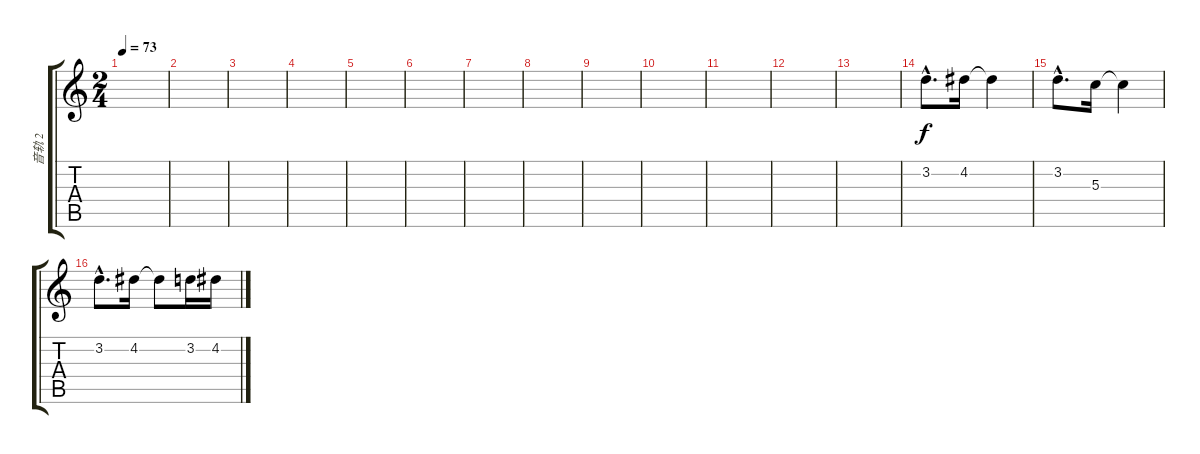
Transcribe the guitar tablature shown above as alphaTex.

\track ("音轨 2" "音轨 2") {instrument overdrivenguitar}
\staff {score tabs}
\tuning (E4 B3 G3 D3 A2 E2) {hide}
\ts (2 4)
\tempo 73
\clef g2
\ks c
|
|
|
|
|
|
|
|
|
|
|
|
|
3.2{hac}.8{d} 4.2.16 4.2{t}.4 |
3.2{hac}.8{d} 5.3.16 5.3{t}.4 |
3.2{hac}.8{d} 4.2.16 4.2{t}.8 3.2.16 4.2.16
